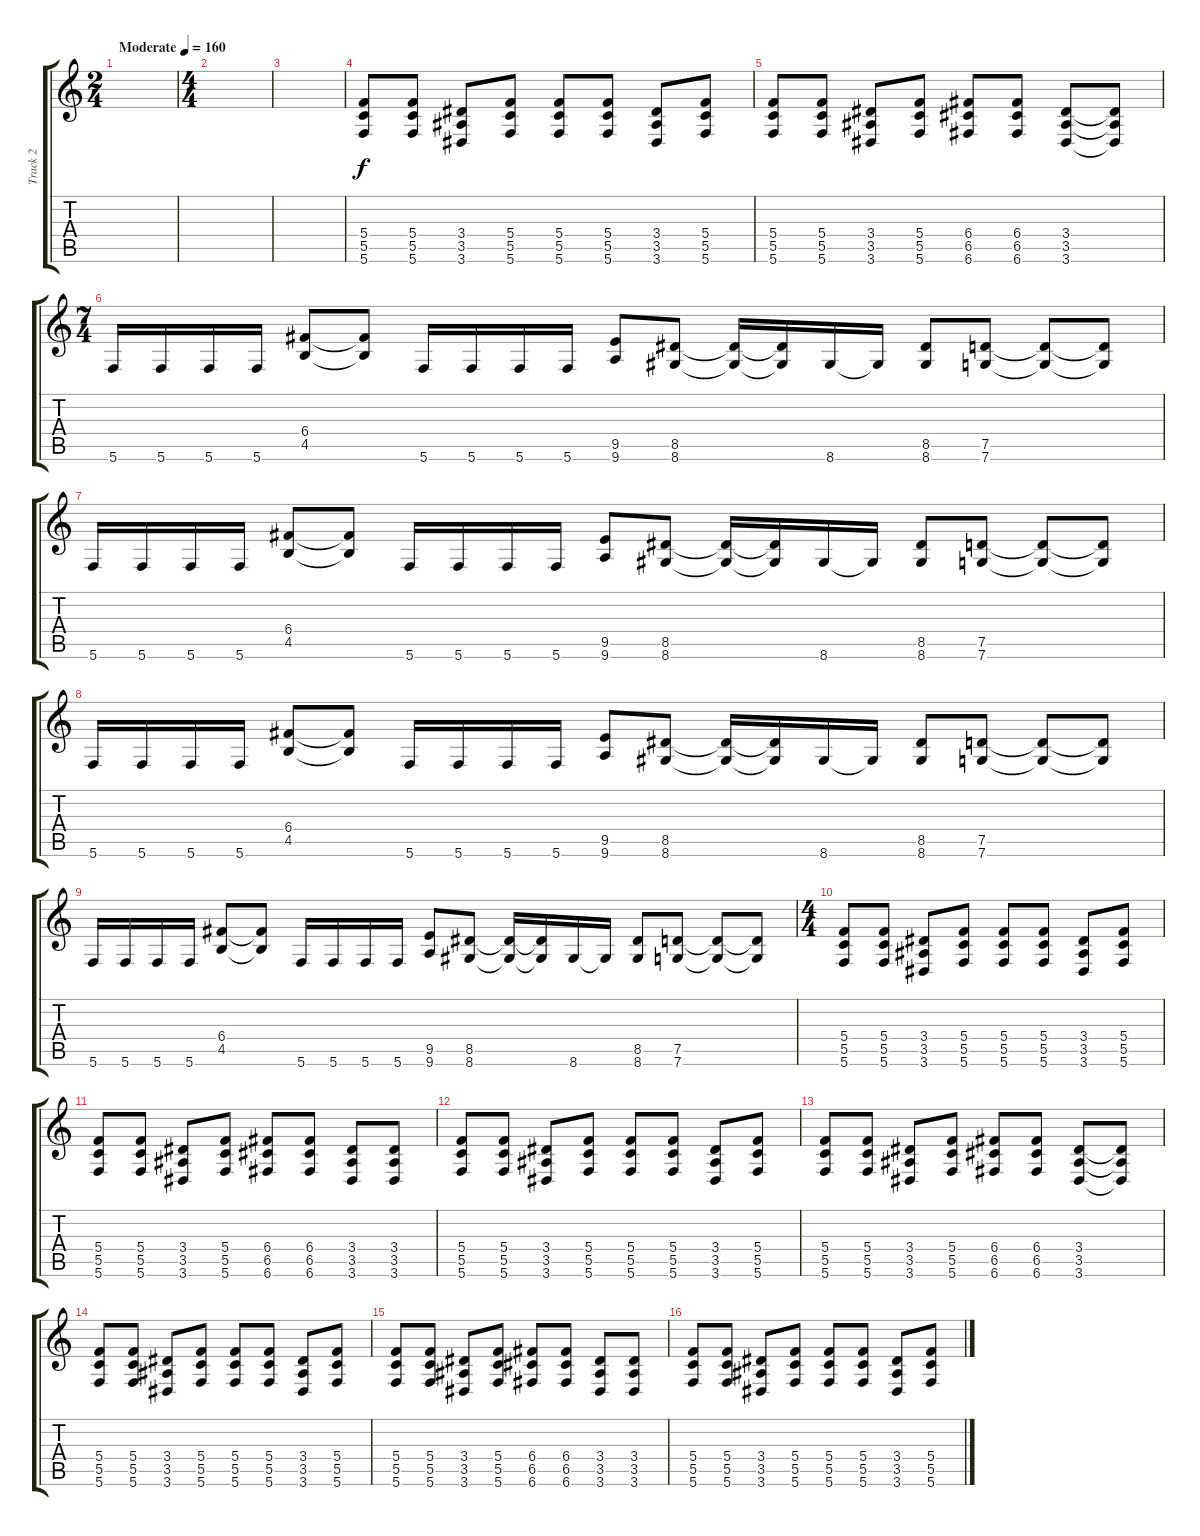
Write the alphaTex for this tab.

\track ("Track 2" "Track 2") {instrument overdrivenguitar}
\staff {score tabs}
\tuning (D4 A3 F3 C3 G2 C2) {hide}
\ts (2 4)
\tempo (160 "Moderate")
\clef g2
\ks c
|
\ts (4 4)
|
|
(5.4 5.5 5.6).8 (5.4 5.5 5.6).8 (3.4 3.5 3.6).8 (5.4 5.5 5.6).8 (5.4 5.5 5.6).8 (5.4 5.5 5.6).8 (3.4 3.5 3.6).8 (5.4 5.5 5.6).8 |
(5.4 5.5 5.6).8 (5.4 5.5 5.6).8 (3.4 3.5 3.6).8 (5.4 5.5 5.6).8 (6.4 6.5 6.6).8 (6.4 6.5 6.6).8 (3.4 3.5 3.6).8 (3.4{t} 3.5{t} 3.6{t}).8 |
\ts (7 4)
5.6.16 5.6.16 5.6.16 5.6.16 (6.4 4.5).8 (6.4{t} 4.5{t}).8 5.6.16 5.6.16 5.6.16 5.6.16 (9.5 9.6).8 (8.5 8.6).8 (8.5{t} 8.6{t}).16 (8.5{t} 8.6{t}).16 8.6.16 8.6{t}.16 (8.5 8.6).8 (7.5 7.6).8 (7.5{t} 7.6{t}).8 (7.5{t} 7.6{t}).8 |
5.6.16 5.6.16 5.6.16 5.6.16 (6.4 4.5).8 (6.4{t} 4.5{t}).8 5.6.16 5.6.16 5.6.16 5.6.16 (9.5 9.6).8 (8.5 8.6).8 (8.5{t} 8.6{t}).16 (8.5{t} 8.6{t}).16 8.6.16 8.6{t}.16 (8.5 8.6).8 (7.5 7.6).8 (7.5{t} 7.6{t}).8 (7.5{t} 7.6{t}).8 |
5.6.16 5.6.16 5.6.16 5.6.16 (6.4 4.5).8 (6.4{t} 4.5{t}).8 5.6.16 5.6.16 5.6.16 5.6.16 (9.5 9.6).8 (8.5 8.6).8 (8.5{t} 8.6{t}).16 (8.5{t} 8.6{t}).16 8.6.16 8.6{t}.16 (8.5 8.6).8 (7.5 7.6).8 (7.5{t} 7.6{t}).8 (7.5{t} 7.6{t}).8 |
5.6.16 5.6.16 5.6.16 5.6.16 (6.4 4.5).8 (6.4{t} 4.5{t}).8 5.6.16 5.6.16 5.6.16 5.6.16 (9.5 9.6).8 (8.5 8.6).8 (8.5{t} 8.6{t}).16 (8.5{t} 8.6{t}).16 8.6.16 8.6{t}.16 (8.5 8.6).8 (7.5 7.6).8 (7.5{t} 7.6{t}).8 (7.5{t} 7.6{t}).8 |
\ts (4 4)
(5.4 5.5 5.6).8 (5.4 5.5 5.6).8 (3.4 3.5 3.6).8 (5.4 5.5 5.6).8 (5.4 5.5 5.6).8 (5.4 5.5 5.6).8 (3.4 3.5 3.6).8 (5.4 5.5 5.6).8 |
(5.4 5.5 5.6).8 (5.4 5.5 5.6).8 (3.4 3.5 3.6).8 (5.4 5.5 5.6).8 (6.4 6.5 6.6).8 (6.4 6.5 6.6).8 (3.4 3.5 3.6).8 (3.4 3.5 3.6).8 |
(5.4 5.5 5.6).8 (5.4 5.5 5.6).8 (3.4 3.5 3.6).8 (5.4 5.5 5.6).8 (5.4 5.5 5.6).8 (5.4 5.5 5.6).8 (3.4 3.5 3.6).8 (5.4 5.5 5.6).8 |
(5.4 5.5 5.6).8 (5.4 5.5 5.6).8 (3.4 3.5 3.6).8 (5.4 5.5 5.6).8 (6.4 6.5 6.6).8 (6.4 6.5 6.6).8 (3.4 3.5 3.6).8 (3.4{t} 3.5{t} 3.6{t}).8 |
(5.4 5.5 5.6).8 (5.4 5.5 5.6).8 (3.4 3.5 3.6).8 (5.4 5.5 5.6).8 (5.4 5.5 5.6).8 (5.4 5.5 5.6).8 (3.4 3.5 3.6).8 (5.4 5.5 5.6).8 |
(5.4 5.5 5.6).8 (5.4 5.5 5.6).8 (3.4 3.5 3.6).8 (5.4 5.5 5.6).8 (6.4 6.5 6.6).8 (6.4 6.5 6.6).8 (3.4 3.5 3.6).8 (3.4 3.5 3.6).8 |
(5.4 5.5 5.6).8 (5.4 5.5 5.6).8 (3.4 3.5 3.6).8 (5.4 5.5 5.6).8 (5.4 5.5 5.6).8 (5.4 5.5 5.6).8 (3.4 3.5 3.6).8 (5.4 5.5 5.6).8
